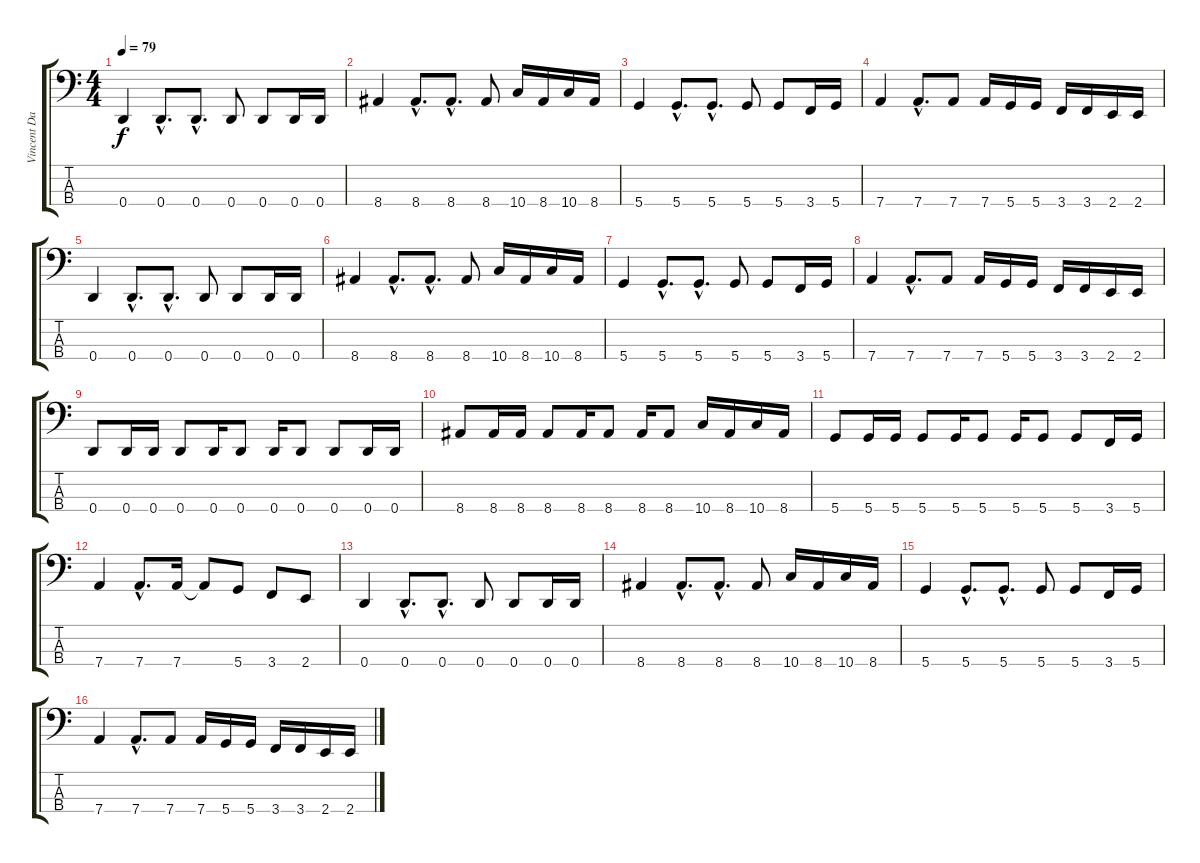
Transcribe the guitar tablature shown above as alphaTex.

\track ("Vincent Danhier" "Vincent Da") {instrument electricbassfinger}
\staff {score tabs}
\tuning (G2 D2 A1 D1) {hide}
\ts (4 4)
\tempo 79
\clef f4
\ks c
0.4.4{dy f} 0.4{hac}.8{d} 0.4{hac}.8{d} 0.4.8 0.4.8 0.4.16 0.4.16 |
8.4.4 8.4{hac}.8{d} 8.4{hac}.8{d} 8.4.8 10.4.16 8.4.16 10.4.16 8.4.16 |
5.4.4 5.4{hac}.8{d} 5.4{hac}.8{d} 5.4.8 5.4.8 3.4.16 5.4.16 |
7.4.4 7.4{hac}.8{d} 7.4.8 7.4.16 5.4.16 5.4.16 3.4.16 3.4.16 2.4.16 2.4.16 |
0.4.4 0.4{hac}.8{d} 0.4{hac}.8{d} 0.4.8 0.4.8 0.4.16 0.4.16 |
8.4.4 8.4{hac}.8{d} 8.4{hac}.8{d} 8.4.8 10.4.16 8.4.16 10.4.16 8.4.16 |
5.4.4 5.4{hac}.8{d} 5.4{hac}.8{d} 5.4.8 5.4.8 3.4.16 5.4.16 |
7.4.4 7.4{hac}.8{d} 7.4.8 7.4.16 5.4.16 5.4.16 3.4.16 3.4.16 2.4.16 2.4.16 |
0.4.8 0.4.16 0.4.16 0.4.8 0.4.16 0.4.8 0.4.16 0.4.8 0.4.8 0.4.16 0.4.16 |
8.4.8 8.4.16 8.4.16 8.4.8 8.4.16 8.4.8 8.4.16 8.4.8 10.4.16 8.4.16 10.4.16 8.4.16 |
5.4.8 5.4.16 5.4.16 5.4.8 5.4.16 5.4.8 5.4.16 5.4.8 5.4.8 3.4.16 5.4.16 |
7.4.4 7.4{hac}.8{d} 7.4.16 7.4{t}.8 5.4.8 3.4.8 2.4.8 |
0.4.4 0.4{hac}.8{d} 0.4{hac}.8{d} 0.4.8 0.4.8 0.4.16 0.4.16 |
8.4.4 8.4{hac}.8{d} 8.4{hac}.8{d} 8.4.8 10.4.16 8.4.16 10.4.16 8.4.16 |
5.4.4 5.4{hac}.8{d} 5.4{hac}.8{d} 5.4.8 5.4.8 3.4.16 5.4.16 |
7.4.4 7.4{hac}.8{d} 7.4.8 7.4.16 5.4.16 5.4.16 3.4.16 3.4.16 2.4.16 2.4.16
